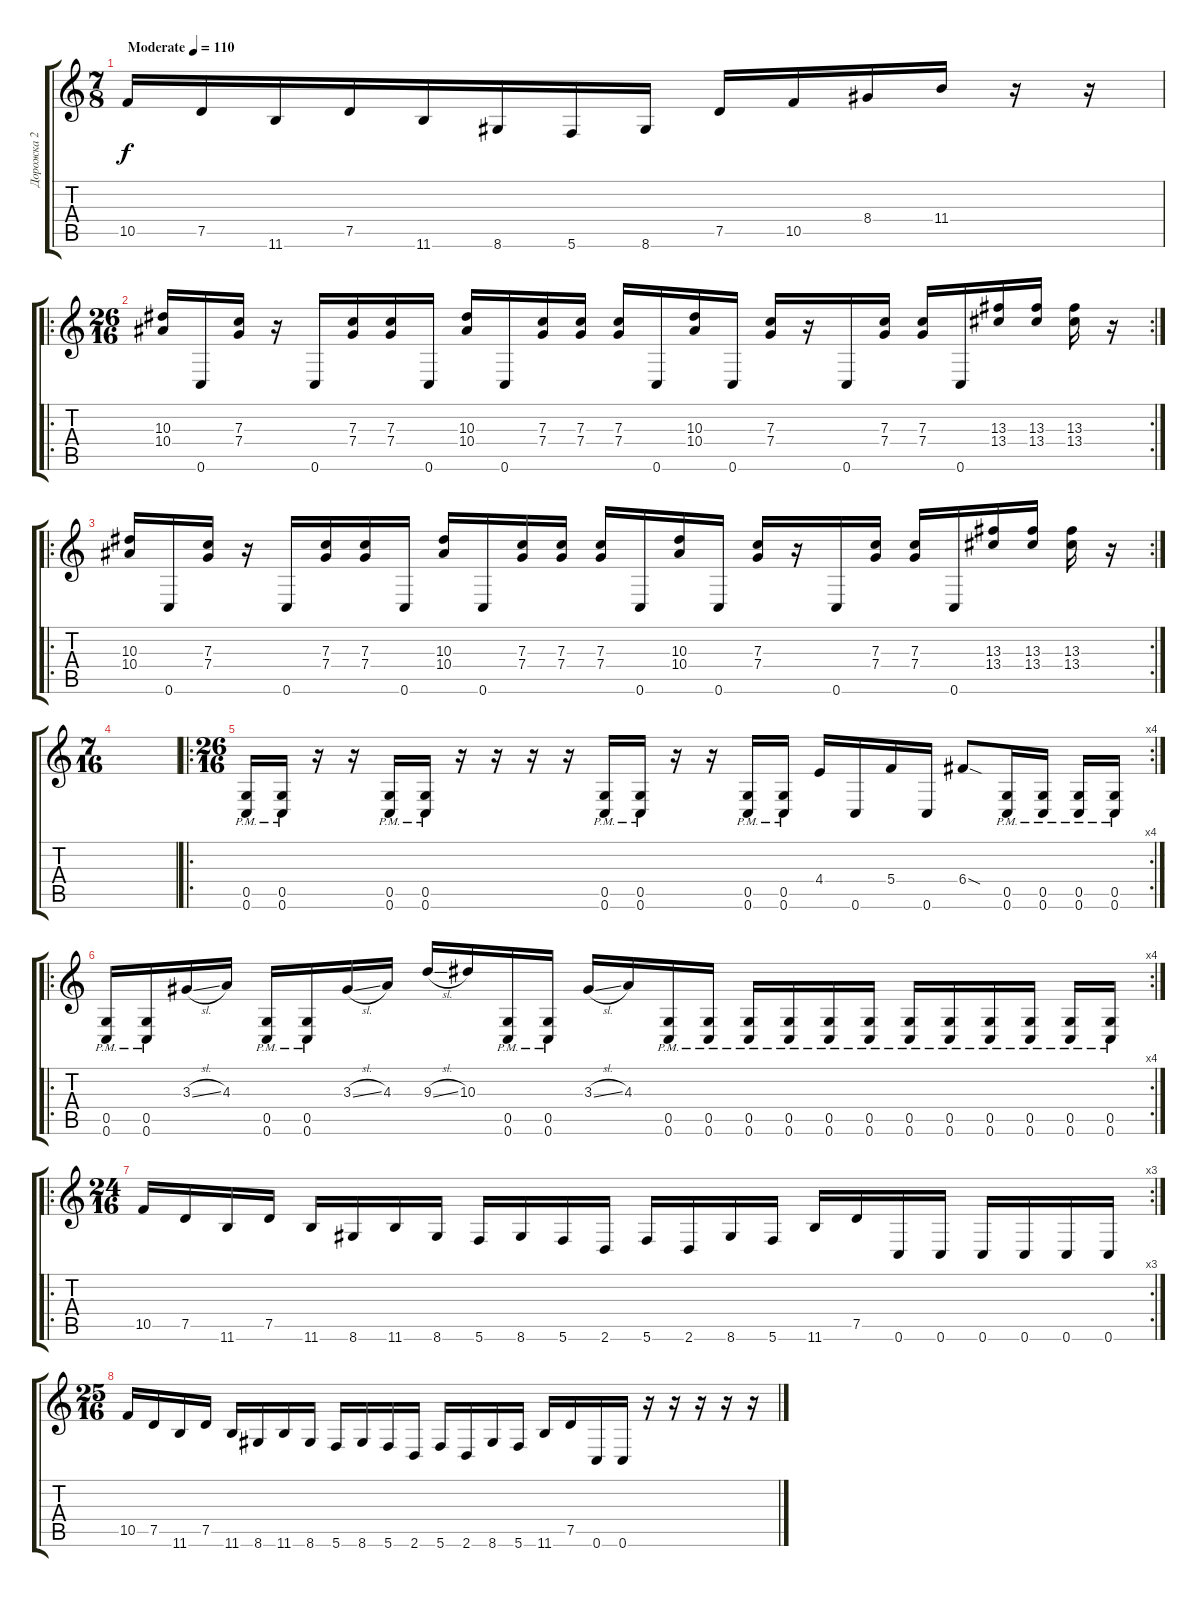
\track ("Дорожка 2" "Дорожка 2") {instrument overdrivenguitar}
\staff {score tabs}
\tuning (D4 A3 F3 C3 G2 C2) {hide}
\ts (7 8)
\tempo (110 "Moderate")
\clef g2
\ks c
10.5.16{dy f instrument overdrivenguitar} 7.5.16 11.6.16 7.5.16 11.6.16 8.6.16 5.6.16 8.6.16 7.5.16 10.5.16 8.4.16 11.4.16 r.16 r.16 |
\ro
\rc 2
\ts (26 16)
(10.3 10.4).16 0.6.16 (7.3 7.4).16 r.16 0.6.16 (7.3 7.4).16 (7.3 7.4).16 0.6.16 (10.3 10.4).16 0.6.16 (7.3 7.4).16 (7.3 7.4).16 (7.3 7.4).16 0.6.16 (10.3 10.4).16 0.6.16 (7.3 7.4).16 r.16 0.6.16 (7.3 7.4).16 (7.3 7.4).16 0.6.16 (13.3 13.4).16 (13.3 13.4).16 (13.3 13.4).16 r.16 |
\ro
\rc 2
(10.3 10.4).16 0.6.16 (7.3 7.4).16 r.16 0.6.16 (7.3 7.4).16 (7.3 7.4).16 0.6.16 (10.3 10.4).16 0.6.16 (7.3 7.4).16 (7.3 7.4).16 (7.3 7.4).16 0.6.16 (10.3 10.4).16 0.6.16 (7.3 7.4).16 r.16 0.6.16 (7.3 7.4).16 (7.3 7.4).16 0.6.16 (13.3 13.4).16 (13.3 13.4).16 (13.3 13.4).16 r.16 |
\ts (7 16)
|
\ro
\rc 4
\ts (26 16)
(0.5{pm} 0.6{pm}).16 (0.5{pm} 0.6{pm}).16 r.16 r.16 (0.5{pm} 0.6{pm}).16 (0.5{pm} 0.6{pm}).16 r.16 r.16 r.16 r.16 (0.5{pm} 0.6{pm}).16 (0.5{pm} 0.6{pm}).16 r.16 r.16 (0.5{pm} 0.6{pm}).16 (0.5{pm} 0.6{pm}).16 4.4.16 0.6.16 5.4.16 0.6.16 6.4{sod}.8 (0.5{pm} 0.6{pm}).16 (0.5{pm} 0.6{pm}).16 (0.5{pm} 0.6{pm}).16 (0.5{pm} 0.6{pm}).16 |
\ro
\rc 4
(0.5{pm} 0.6{pm}).16 (0.5{pm} 0.6{pm}).16 3.3{sl}.16 4.3.16 (0.5{pm} 0.6{pm}).16 (0.5{pm} 0.6{pm}).16 3.3{sl}.16 4.3.16 9.3{sl}.16 10.3.16 (0.5{pm} 0.6{pm}).16 (0.5{pm} 0.6{pm}).16 3.3{sl}.16 4.3.16 (0.5{pm} 0.6{pm}).16 (0.5{pm} 0.6{pm}).16 (0.5{pm} 0.6{pm}).16 (0.5{pm} 0.6{pm}).16 (0.5{pm} 0.6{pm}).16 (0.5{pm} 0.6{pm}).16 (0.5{pm} 0.6{pm}).16 (0.5{pm} 0.6{pm}).16 (0.5{pm} 0.6{pm}).16 (0.5{pm} 0.6{pm}).16 (0.5{pm} 0.6{pm}).16 (0.5{pm} 0.6{pm}).16 |
\ro
\rc 3
\ts (24 16)
10.5.16 7.5.16 11.6.16 7.5.16 11.6.16 8.6.16 11.6.16 8.6.16 5.6.16 8.6.16 5.6.16 2.6.16 5.6.16 2.6.16 8.6.16 5.6.16 11.6.16 7.5.16 0.6.16 0.6.16 0.6.16 0.6.16 0.6.16 0.6.16 |
\ts (25 16)
10.5.16 7.5.16 11.6.16 7.5.16 11.6.16 8.6.16 11.6.16 8.6.16 5.6.16 8.6.16 5.6.16 2.6.16 5.6.16 2.6.16 8.6.16 5.6.16 11.6.16 7.5.16 0.6.16 0.6.16 r.16 r.16 r.16 r.16 r.16
